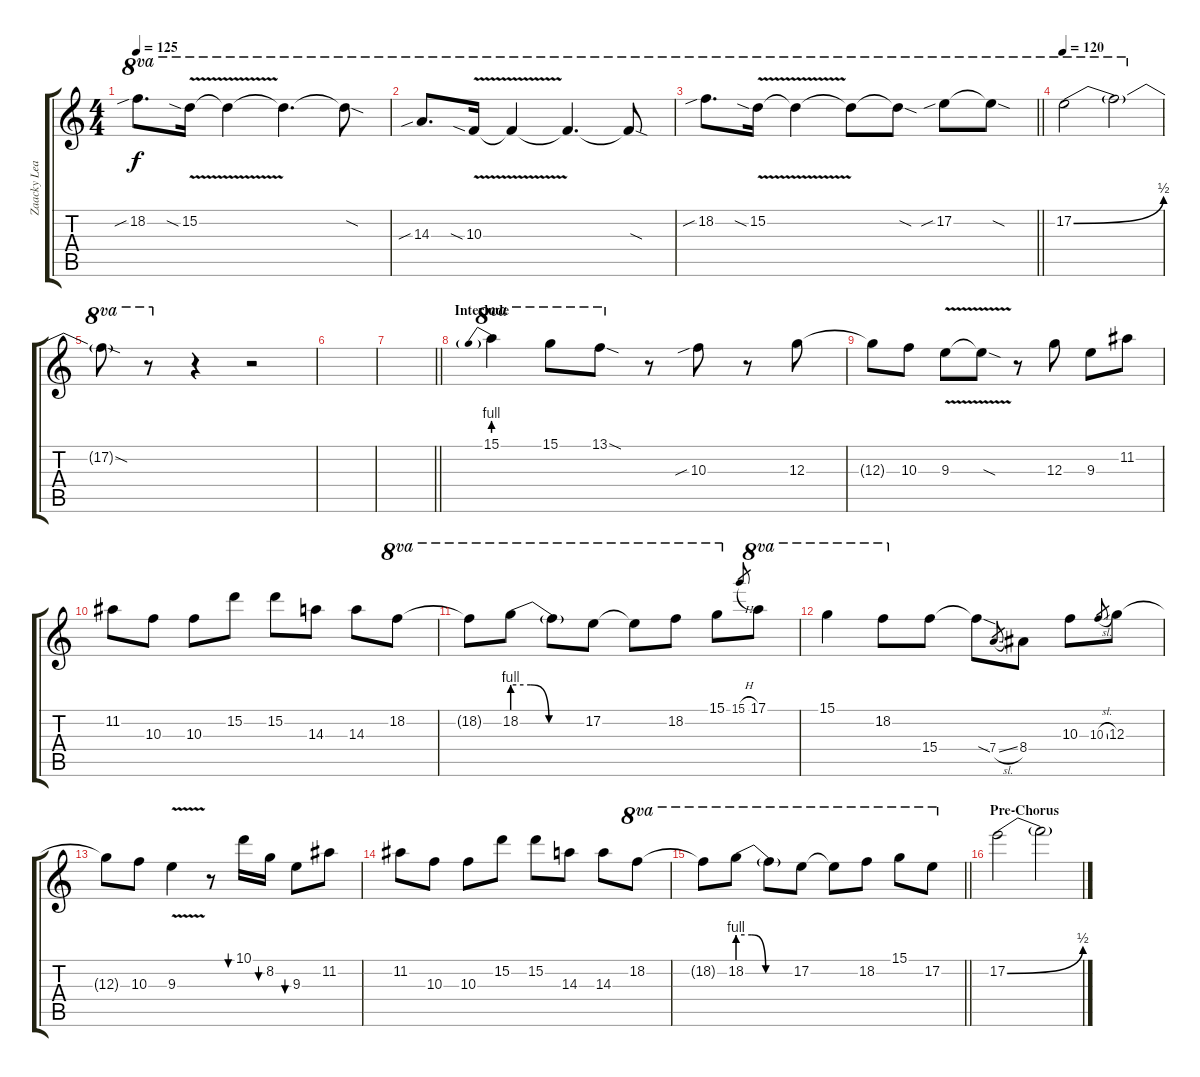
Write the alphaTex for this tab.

\track ("Zaacky Lead" "Zaacky Lea") {instrument distortionguitar}
\staff {score tabs}
\tuning (E4 B3 G3 D3 A2 D2) {hide}
\ts (4 4)
\tempo 125
\clef g2
\ks c
18.2{sib}.8{d ot 8va dy f} 15.2{v sia}.16{ot 8va} 15.2{t}.4{ot 8va} 15.2{t}.4{d ot 8va} 15.2{sod t}.8{ot 8va} |
14.3{sib}.8{d ot 8va} 10.3{v sia}.16{ot 8va} 10.3{t}.4{ot 8va} 10.3{t}.4{d ot 8va} 10.3{sod t}.8{ot 8va} |
\barLineRight lightlight
18.2{sib}.8{d ot 8va} 15.2{v sia}.16{ot 8va} 15.2{t}.4{ot 8va} 15.2{t}.8{ot 8va} 15.2{sod t}.8{ot 8va} 17.2{sib}.8{ot 8va} 17.2{sod t}.8{ot 8va} |
\tempo 120
17.2{be (bend 0 0 60 2)}.2{ot 8va} 17.2{t}.2{ot 8va} |
17.2{sod t}.8{ot 8va} r.8{ot 8va} r.4 r.2 |
|
\barLineRight lightlight
|
\section ("" "Interlude")
15.1{be (prebend 0 4 60 4)}.4{ot 8va} 15.1.8{ot 8va} 13.1{sod}.8{ot 8va} r.8 10.3{sib}.8 r.8 12.3.8 |
12.3{t}.8 10.3.8 9.3{v}.8 9.3{sod t}.8 r.8 12.3.8 9.3.8 11.2.8 |
11.2.8 10.3.8 10.3.8 15.2.8 15.2.8 14.3.8 14.3.8 18.2.8{ot 8va} |
18.2{t}.8{ot 8va} 18.2{be (custom 0 4 15 4 30 0 60 0)}.8{ot 8va} 18.2{t}.8{ot 8va} 17.2.8{ot 8va} 17.2{t}.8{ot 8va} 18.2.8{ot 8va} 15.1.8{ot 8va} 15.1{h}.8{gr} 17.1.8{ot 8va} |
15.1.4{ot 8va} 18.2.8{ot 8va} 15.4.8 15.4{sod t}.8 7.4{sl}.8{gr} 8.4.8 10.3.8 10.3{sl}.8{gr} 12.3.8 |
12.3{t}.8 10.3.8 9.3{v}.4 r.8 10.1.16{bu 60} 8.2.16{bu 60} 9.3.8{bu 60} 11.2.8 |
11.2.8 10.3.8 10.3.8 15.2.8 15.2.8 14.3.8 14.3.8 18.2.8{ot 8va} |
\barLineRight lightlight
18.2{t}.8{ot 8va} 18.2{be (custom 0 4 15 4 30 0 60 0)}.8{ot 8va} 18.2{t}.8{ot 8va} 17.2.8{ot 8va} 17.2{t}.8{ot 8va} 18.2.8{ot 8va} 15.1.8{ot 8va} 17.2.8{ot 8va} |
\section ("" "Pre-Chorus")
17.2{be (bend 0 0 60 2)}.2 17.2{t}.2
